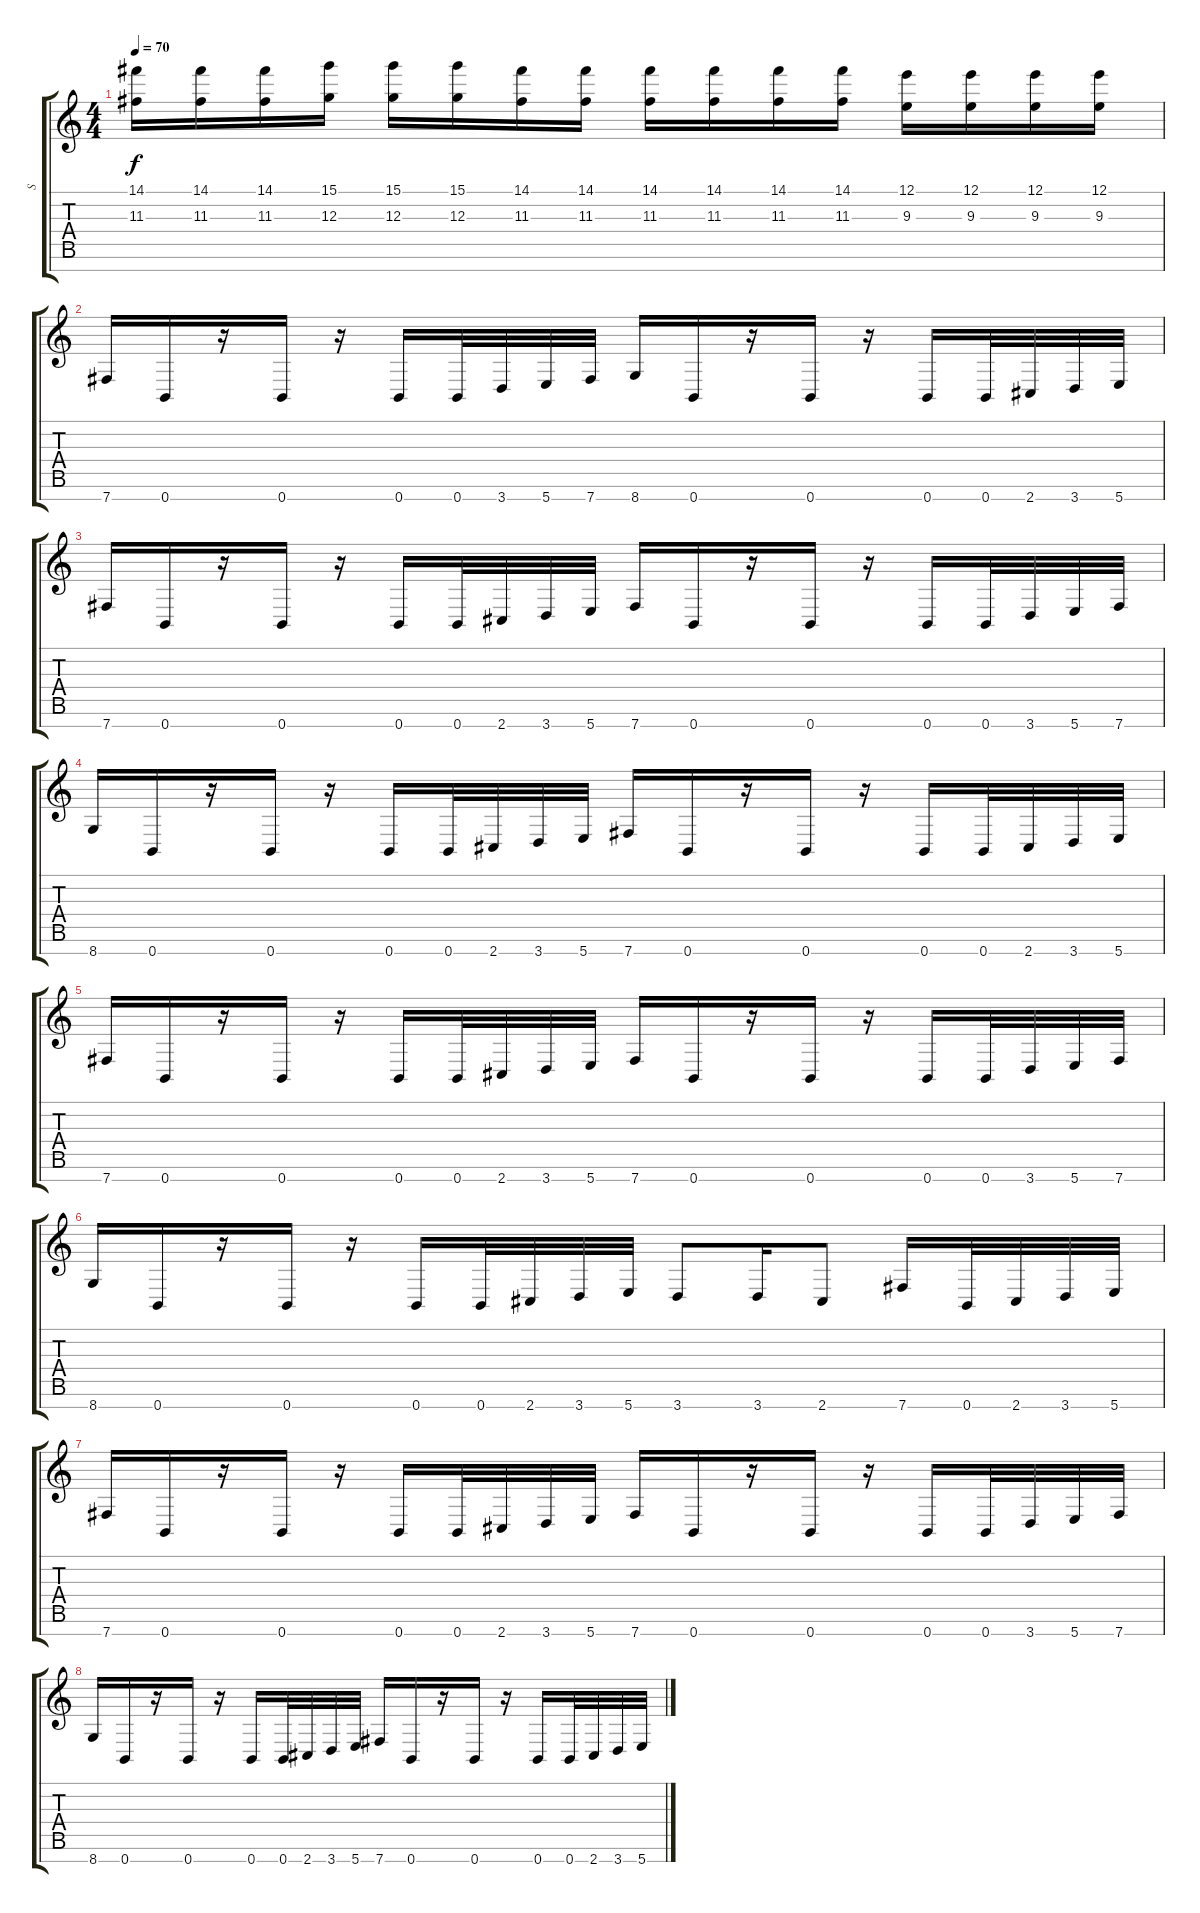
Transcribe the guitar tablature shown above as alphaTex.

\track ("S" "S") {instrument distortionguitar}
\staff {score tabs}
\tuning (E4 B3 G3 D3 A2 E2 B1) {hide}
\ts (4 4)
\tempo 70
\clef g2
\ks c
(14.1 11.3).16{dy f} (14.1 11.3).16 (14.1 11.3).16 (15.1 12.3).16 (15.1 12.3).16 (15.1 12.3).16 (14.1 11.3).16 (14.1 11.3).16 (14.1 11.3).16 (14.1 11.3).16 (14.1 11.3).16 (14.1 11.3).16 (12.1 9.3).16 (12.1 9.3).16 (12.1 9.3).16 (12.1 9.3).16 |
\section ("" " ")
7.7.16 0.7.16 r.16 0.7.16 r.16 0.7.16 0.7.32 3.7.32 5.7.32 7.7.32 8.7.16 0.7.16 r.16 0.7.16 r.16 0.7.16 0.7.32 2.7.32 3.7.32 5.7.32 |
7.7.16 0.7.16 r.16 0.7.16 r.16 0.7.16 0.7.32 2.7.32 3.7.32 5.7.32 7.7.16 0.7.16 r.16 0.7.16 r.16 0.7.16 0.7.32 3.7.32 5.7.32 7.7.32 |
8.7.16 0.7.16 r.16 0.7.16 r.16 0.7.16 0.7.32 2.7.32 3.7.32 5.7.32 7.7.16 0.7.16 r.16 0.7.16 r.16 0.7.16 0.7.32 2.7.32 3.7.32 5.7.32 |
7.7.16 0.7.16 r.16 0.7.16 r.16 0.7.16 0.7.32 2.7.32 3.7.32 5.7.32 7.7.16 0.7.16 r.16 0.7.16 r.16 0.7.16 0.7.32 3.7.32 5.7.32 7.7.32 |
8.7.16 0.7.16 r.16 0.7.16 r.16 0.7.16 0.7.32 2.7.32 3.7.32 5.7.32 3.7.8 3.7.16 2.7.8 7.7.16 0.7.32 2.7.32 3.7.32 5.7.32 |
7.7.16 0.7.16 r.16 0.7.16 r.16 0.7.16 0.7.32 2.7.32 3.7.32 5.7.32 7.7.16 0.7.16 r.16 0.7.16 r.16 0.7.16 0.7.32 3.7.32 5.7.32 7.7.32 |
8.7.16 0.7.16 r.16 0.7.16 r.16 0.7.16 0.7.32 2.7.32 3.7.32 5.7.32 7.7.16 0.7.16 r.16 0.7.16 r.16 0.7.16 0.7.32 2.7.32 3.7.32 5.7.32
